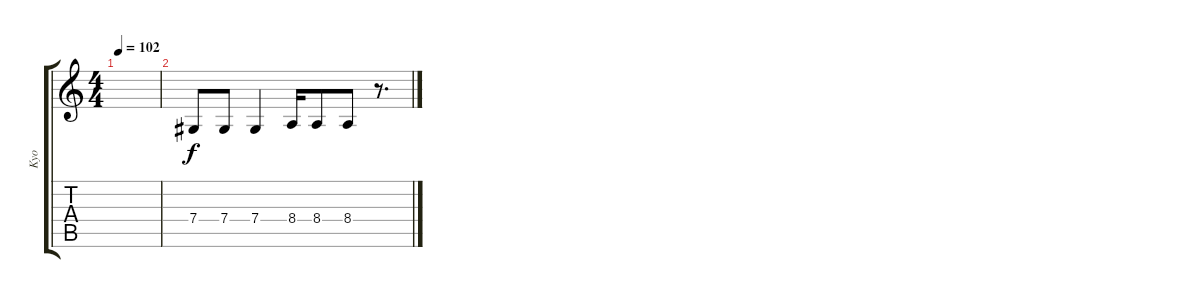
\track ("Kyo" "Kyo") {instrument flute}
\staff {score tabs}
\tuning (Eb4 Bb3 Gb3 Db3 Ab2 Db2) {hide}
\ts (4 4)
\tempo 102
\clef g2
\ks c
|
7.4.8 7.4.8 7.4.4 8.4.16 8.4.8 8.4.8 r.8{d}
